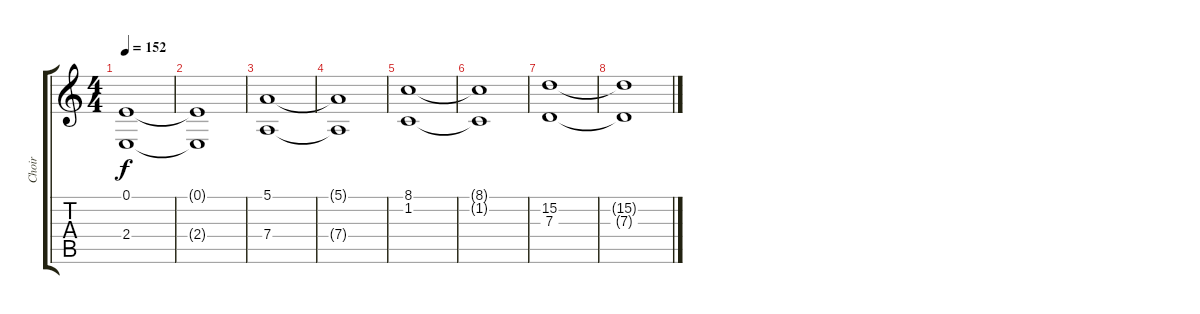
\track ("Choir" "Choir") {instrument choiraahs}
\staff {score tabs}
\tuning (E4 B3 G3 D3 A2 E2) {hide}
\ts (4 4)
\tempo 152
\clef g2
\ks c
(0.1 2.4).1{dy f} |
(0.1{t} 2.4{t}).1 |
(5.1 7.4).1 |
(5.1{t} 7.4{t}).1 |
(8.1 1.2).1 |
(8.1{t} 1.2{t}).1 |
(15.2 7.3).1 |
(15.2{t} 7.3{t}).1
